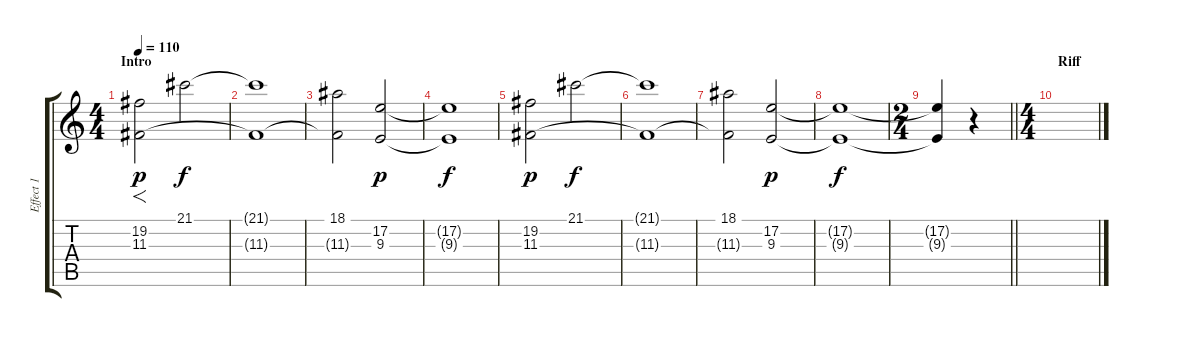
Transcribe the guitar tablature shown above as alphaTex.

\track ("Effect 1" "Effect 1") {instrument stringensemble2}
\staff {score tabs}
\tuning (E4 B3 G3 D3 A2 E2) {hide}
\ts (4 4)
\section ("" "Intro")
\tempo 110
\clef g2
\ks c
(19.2 11.3).2{f dy p instrument stringensemble2} 21.1.2{dy f} |
(21.1{t} 11.3{t}).1 |
(18.1 11.3{t}).2 (17.2 9.3).2{dy p} |
(17.2{t} 9.3{t}).1{dy f} |
(19.2 11.3).2{dy p} 21.1.2{dy f} |
(21.1{t} 11.3{t}).1 |
(18.1 11.3{t}).2 (17.2 9.3).2{dy p} |
(17.2{t} 9.3{t}).1{dy f} |
\ts (2 4)
\barLineRight lightlight
(17.2{t} 9.3{t}).4 r.4 |
\ts (4 4)
\section ("" "Riff")
